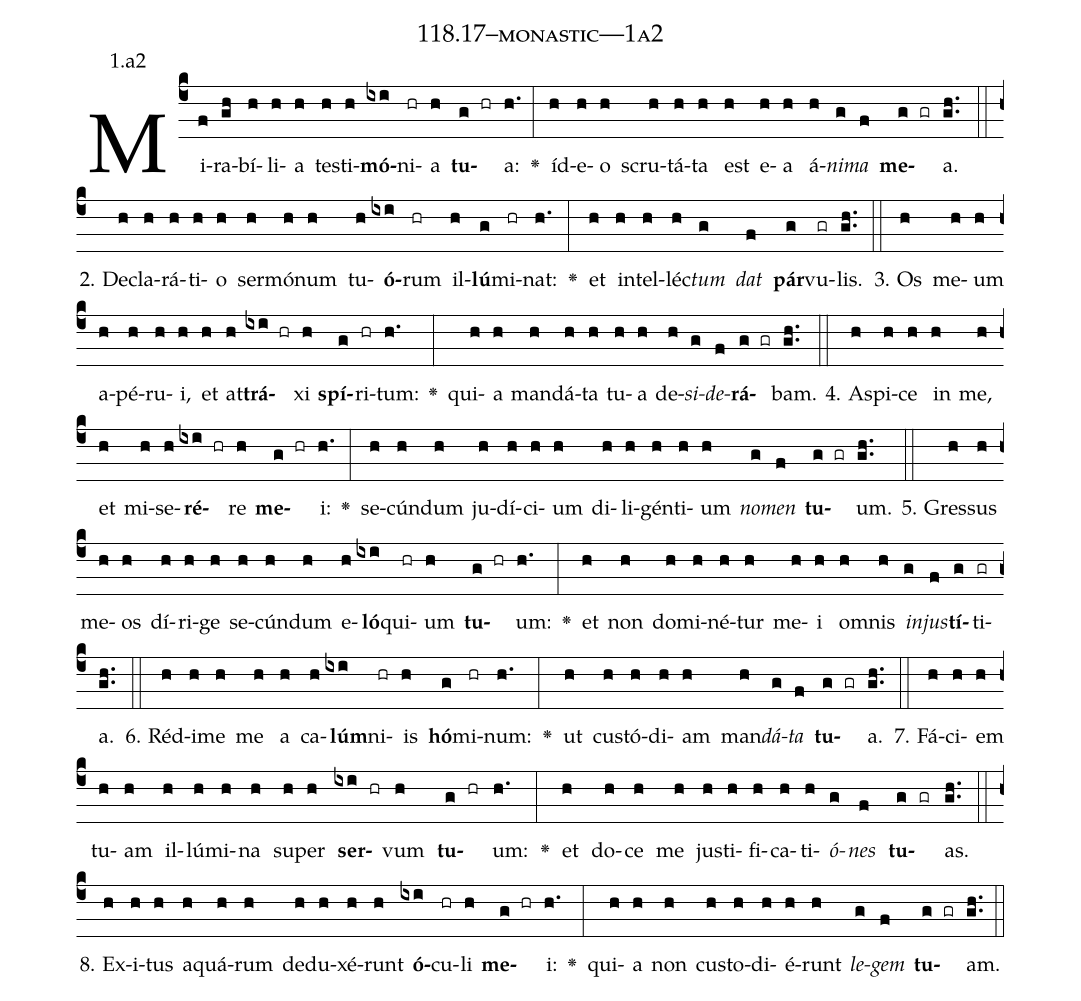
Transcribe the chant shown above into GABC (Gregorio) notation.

name: 118.17--monastic---1a2;
annotation: 1.a2;
%%
(c4)Mi(f)ra(gh)bí(h)li(h)a(h) tes(h)ti(h)<b>mó</b>(ixi)ni(hr)a(h) <b>tu</b>(g hr)a:(h.) <v>\greheightstar</v>(:) íd(h)e(h)o(h) scru(h)tá(h)ta(h) est(h) e(h)a(h) á(h)<i>ni</i>(g)<i>ma</i>(f) <b>me</b>(g gr)a.(gh..) (::)
2. De(h)cla(h)rá(h)ti(h)o(h) ser(h)mó(h)num(h) tu(h)<b>ó</b>(ixi)rum(hr) il(h)<b>lú</b>(g)mi(hr)nat:(h.) <v>\greheightstar</v>(:) et(h) in(h)tel(h)léc(h)<i>tum</i>(g) <i>dat</i>(f) <b>pár</b>(g)vu(gr)lis.(gh..) (::)
3. Os(h) me(h)um(h) a(h)pé(h)ru(h)i,(h) et(h) at(h)<b>trá</b>(ixi hr)xi(h) <b>spí</b>(g)ri(hr)tum:(h.) <v>\greheightstar</v>(:) qui(h)a(h) man(h)dá(h)ta(h) tu(h)a(h) de(h)<i>si</i>(g)<i>de</i>(f)<b>rá</b>(g gr)bam.(gh..) (::)
4. A(h)spi(h)ce(h) in(h) me,(h) et(h) mi(h)se(h)<b>ré</b>(ixi hr)re(h) <b>me</b>(g hr)i:(h.) <v>\greheightstar</v>(:) se(h)cún(h)dum(h) ju(h)dí(h)ci(h)um(h) di(h)li(h)gén(h)ti(h)um(h) <i>no</i>(g)<i>men</i>(f) <b>tu</b>(g gr)um.(gh..) (::)
5. Gres(h)sus(h) me(h)os(h) dí(h)ri(h)ge(h) se(h)cún(h)dum(h) e(h)<b>ló</b>(ixi)qui(hr)um(h) <b>tu</b>(g hr)um:(h.) <v>\greheightstar</v>(:) et(h) non(h) do(h)mi(h)né(h)tur(h) me(h)i(h) om(h)nis(h) <i>in</i>(g)<i>jus</i>(f)<b>tí</b>(g)ti(gr)a.(gh..) (::)
6. Réd(h)i(h)me(h) me(h) a(h) ca(h)<b>lúm</b>(ixi)ni(hr)is(h) <b>hó</b>(g)mi(hr)num:(h.) <v>\greheightstar</v>(:) ut(h) cus(h)tó(h)di(h)am(h) man(h)<i>dá</i>(g)<i>ta</i>(f) <b>tu</b>(g gr)a.(gh..) (::)
7. Fá(h)ci(h)em(h) tu(h)am(h) il(h)lú(h)mi(h)na(h) su(h)per(h) <b>ser</b>(ixi hr)vum(h) <b>tu</b>(g hr)um:(h.) <v>\greheightstar</v>(:) et(h) do(h)ce(h) me(h) jus(h)ti(h)fi(h)ca(h)ti(h)<i>ó</i>(g)<i>nes</i>(f) <b>tu</b>(g gr)as.(gh..) (::)
8. Ex(h)i(h)tus(h) a(h)quá(h)rum(h) de(h)du(h)xé(h)runt(h) <b>ó</b>(ixi)cu(hr)li(h) <b>me</b>(g hr)i:(h.) <v>\greheightstar</v>(:) qui(h)a(h) non(h) cus(h)to(h)di(h)é(h)runt(h) <i>le</i>(g)<i>gem</i>(f) <b>tu</b>(g gr)am.(gh..) (::)
